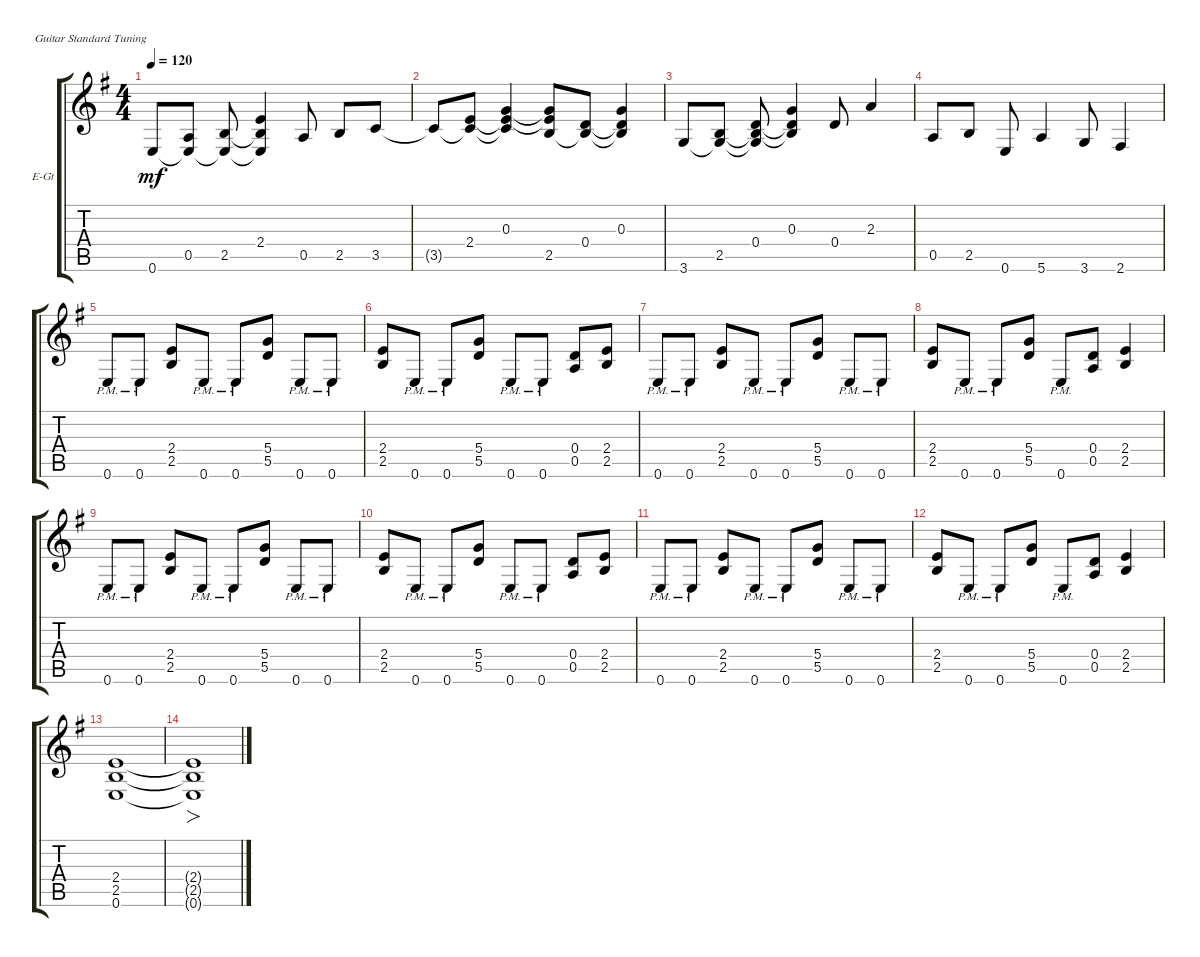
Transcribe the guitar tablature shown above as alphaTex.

\defaultSystemsLayout 4
\bracketExtendMode groupsimilarinstruments
\firstSystemTrackNameOrientation horizontal
\otherSystemsTrackNameOrientation horizontal
\track ("Rhythm Guitar" "E-Gt") {instrument electricguitarclean}
\staff {score tabs}
\tuning (E4 B3 G3 D3 A2 E2)
\ts (4 4)
\tempo 120
\clef g2
\ks eminor
0.6.8{dy mf} (0.5 0.6{t}).8 (2.5 0.6{t}).8 (2.4 0.6{t} 2.5{t}).4 0.5.8 2.5.8 3.5.8 |
3.5{t}.8 (2.4 3.5{t}).8 (0.3 3.5{t} 2.4{t}).4 (2.5 2.4{t} 0.3{t}).8 (0.4 2.5{t}).8 (0.3 2.5{t} 0.4{t}).4 |
3.6.8 (2.5 3.6{t}).8 (0.4 3.6{t} 2.5{t}).8 (0.3 2.5{t} 0.4{t}).4 0.4.8 2.3.4 |
0.5.8 2.5.8 0.6.8 5.6.4 3.6.8 2.6.4 |
0.6{pm}.8 0.6{pm}.8 (2.5 2.4).8 0.6{pm}.8 0.6{pm}.8 (5.5 5.4).8 0.6{pm}.8 0.6{pm}.8 |
(2.5 2.4).8 0.6{pm}.8 0.6{pm}.8 (5.5 5.4).8 0.6{pm}.8 0.6{pm}.8 (0.4 0.5).8 (2.5 2.4).8 |
0.6{pm}.8 0.6{pm}.8 (2.5 2.4).8 0.6{pm}.8 0.6{pm}.8 (5.5 5.4).8 0.6{pm}.8 0.6{pm}.8 |
(2.5 2.4).8 0.6{pm}.8 0.6{pm}.8 (5.5 5.4).8 0.6{pm}.8 (0.4 0.5).8 (2.5 2.4).4 |
0.6{pm}.8 0.6{pm}.8 (2.5 2.4).8 0.6{pm}.8 0.6{pm}.8 (5.5 5.4).8 0.6{pm}.8 0.6{pm}.8 |
(2.5 2.4).8 0.6{pm}.8 0.6{pm}.8 (5.5 5.4).8 0.6{pm}.8 0.6{pm}.8 (0.4 0.5).8 (2.5 2.4).8 |
0.6{pm}.8 0.6{pm}.8 (2.5 2.4).8 0.6{pm}.8 0.6{pm}.8 (5.5 5.4).8 0.6{pm}.8 0.6{pm}.8 |
(2.5 2.4).8 0.6{pm}.8 0.6{pm}.8 (5.5 5.4).8 0.6{pm}.8 (0.4 0.5).8 (2.5 2.4).4 |
(0.6 2.5 2.4).1 |
(0.6{t} 2.5{t} 2.4{t}).1{fo}
